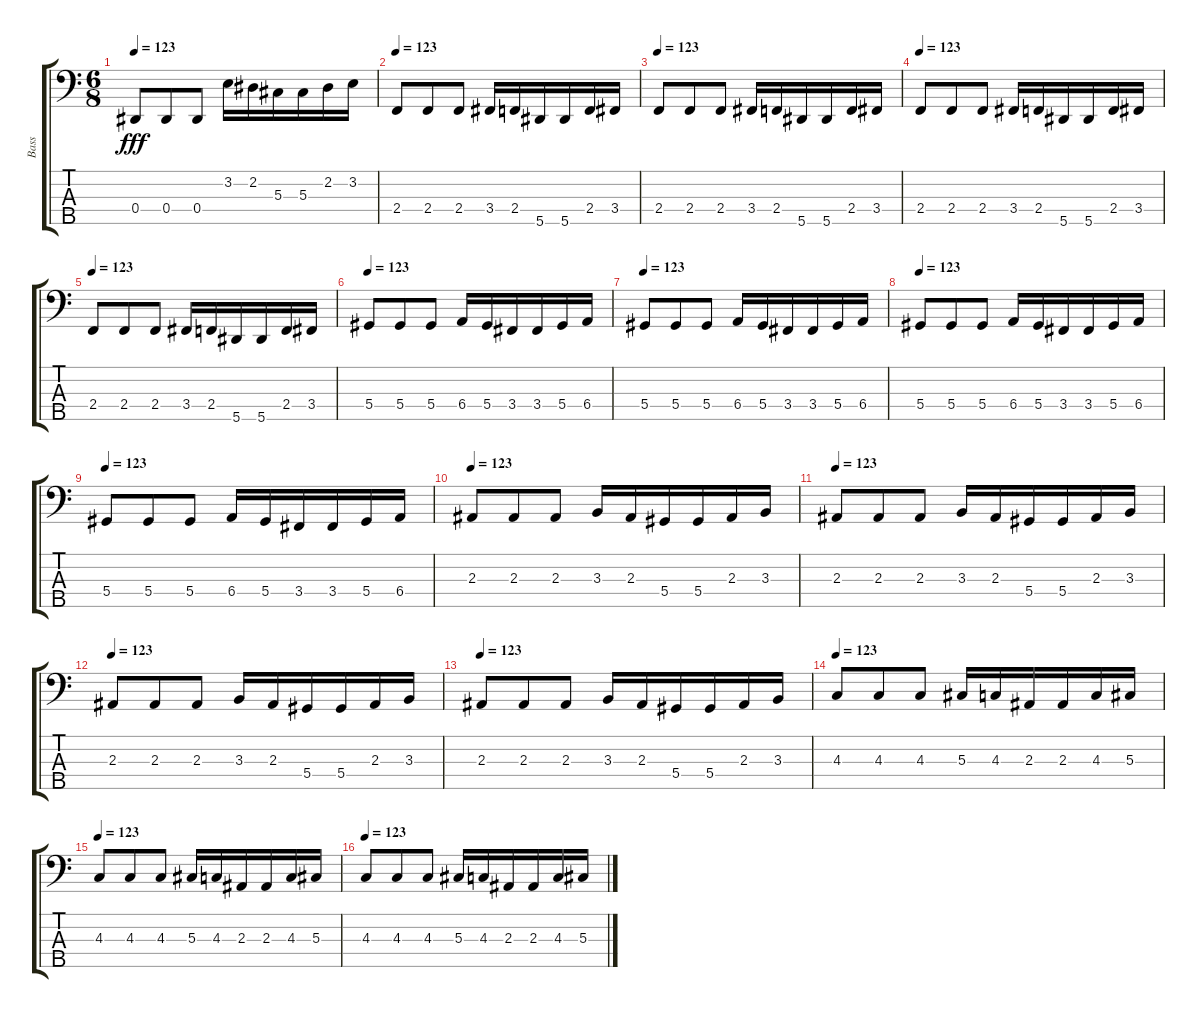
\track ("Bass" "Bass") {instrument electricbassfinger}
\staff {score tabs}
\tuning (Gb2 Db2 Ab1 Eb1 Bb0) {hide}
\ts (6 8)
\tempo 123
\clef f4
\ks c
0.4.8{dy fff} 0.4.8 0.4.8 3.2.16 2.2.16 5.3.16 5.3.16 2.2.16 3.2.16 |
\tempo 123
2.4.8 2.4.8 2.4.8 3.4.16 2.4.16 5.5.16 5.5.16 2.4.16 3.4.16 |
\tempo 123
2.4.8 2.4.8 2.4.8 3.4.16 2.4.16 5.5.16 5.5.16 2.4.16 3.4.16 |
\tempo 123
2.4.8 2.4.8 2.4.8 3.4.16 2.4.16 5.5.16 5.5.16 2.4.16 3.4.16 |
\tempo 123
2.4.8 2.4.8 2.4.8 3.4.16 2.4.16 5.5.16 5.5.16 2.4.16 3.4.16 |
\tempo 123
5.4.8 5.4.8 5.4.8 6.4.16 5.4.16 3.4.16 3.4.16 5.4.16 6.4.16 |
\tempo 123
5.4.8 5.4.8 5.4.8 6.4.16 5.4.16 3.4.16 3.4.16 5.4.16 6.4.16 |
\tempo 123
5.4.8 5.4.8 5.4.8 6.4.16 5.4.16 3.4.16 3.4.16 5.4.16 6.4.16 |
\tempo 123
5.4.8 5.4.8 5.4.8 6.4.16 5.4.16 3.4.16 3.4.16 5.4.16 6.4.16 |
\tempo 123
2.3.8 2.3.8 2.3.8 3.3.16 2.3.16 5.4.16 5.4.16 2.3.16 3.3.16 |
\tempo 123
2.3.8 2.3.8 2.3.8 3.3.16 2.3.16 5.4.16 5.4.16 2.3.16 3.3.16 |
\tempo 123
2.3.8 2.3.8 2.3.8 3.3.16 2.3.16 5.4.16 5.4.16 2.3.16 3.3.16 |
\tempo 123
2.3.8 2.3.8 2.3.8 3.3.16 2.3.16 5.4.16 5.4.16 2.3.16 3.3.16 |
\tempo 123
4.3.8 4.3.8 4.3.8 5.3.16 4.3.16 2.3.16 2.3.16 4.3.16 5.3.16 |
\tempo 123
4.3.8 4.3.8 4.3.8 5.3.16 4.3.16 2.3.16 2.3.16 4.3.16 5.3.16 |
\tempo 123
4.3.8 4.3.8 4.3.8 5.3.16 4.3.16 2.3.16 2.3.16 4.3.16 5.3.16
